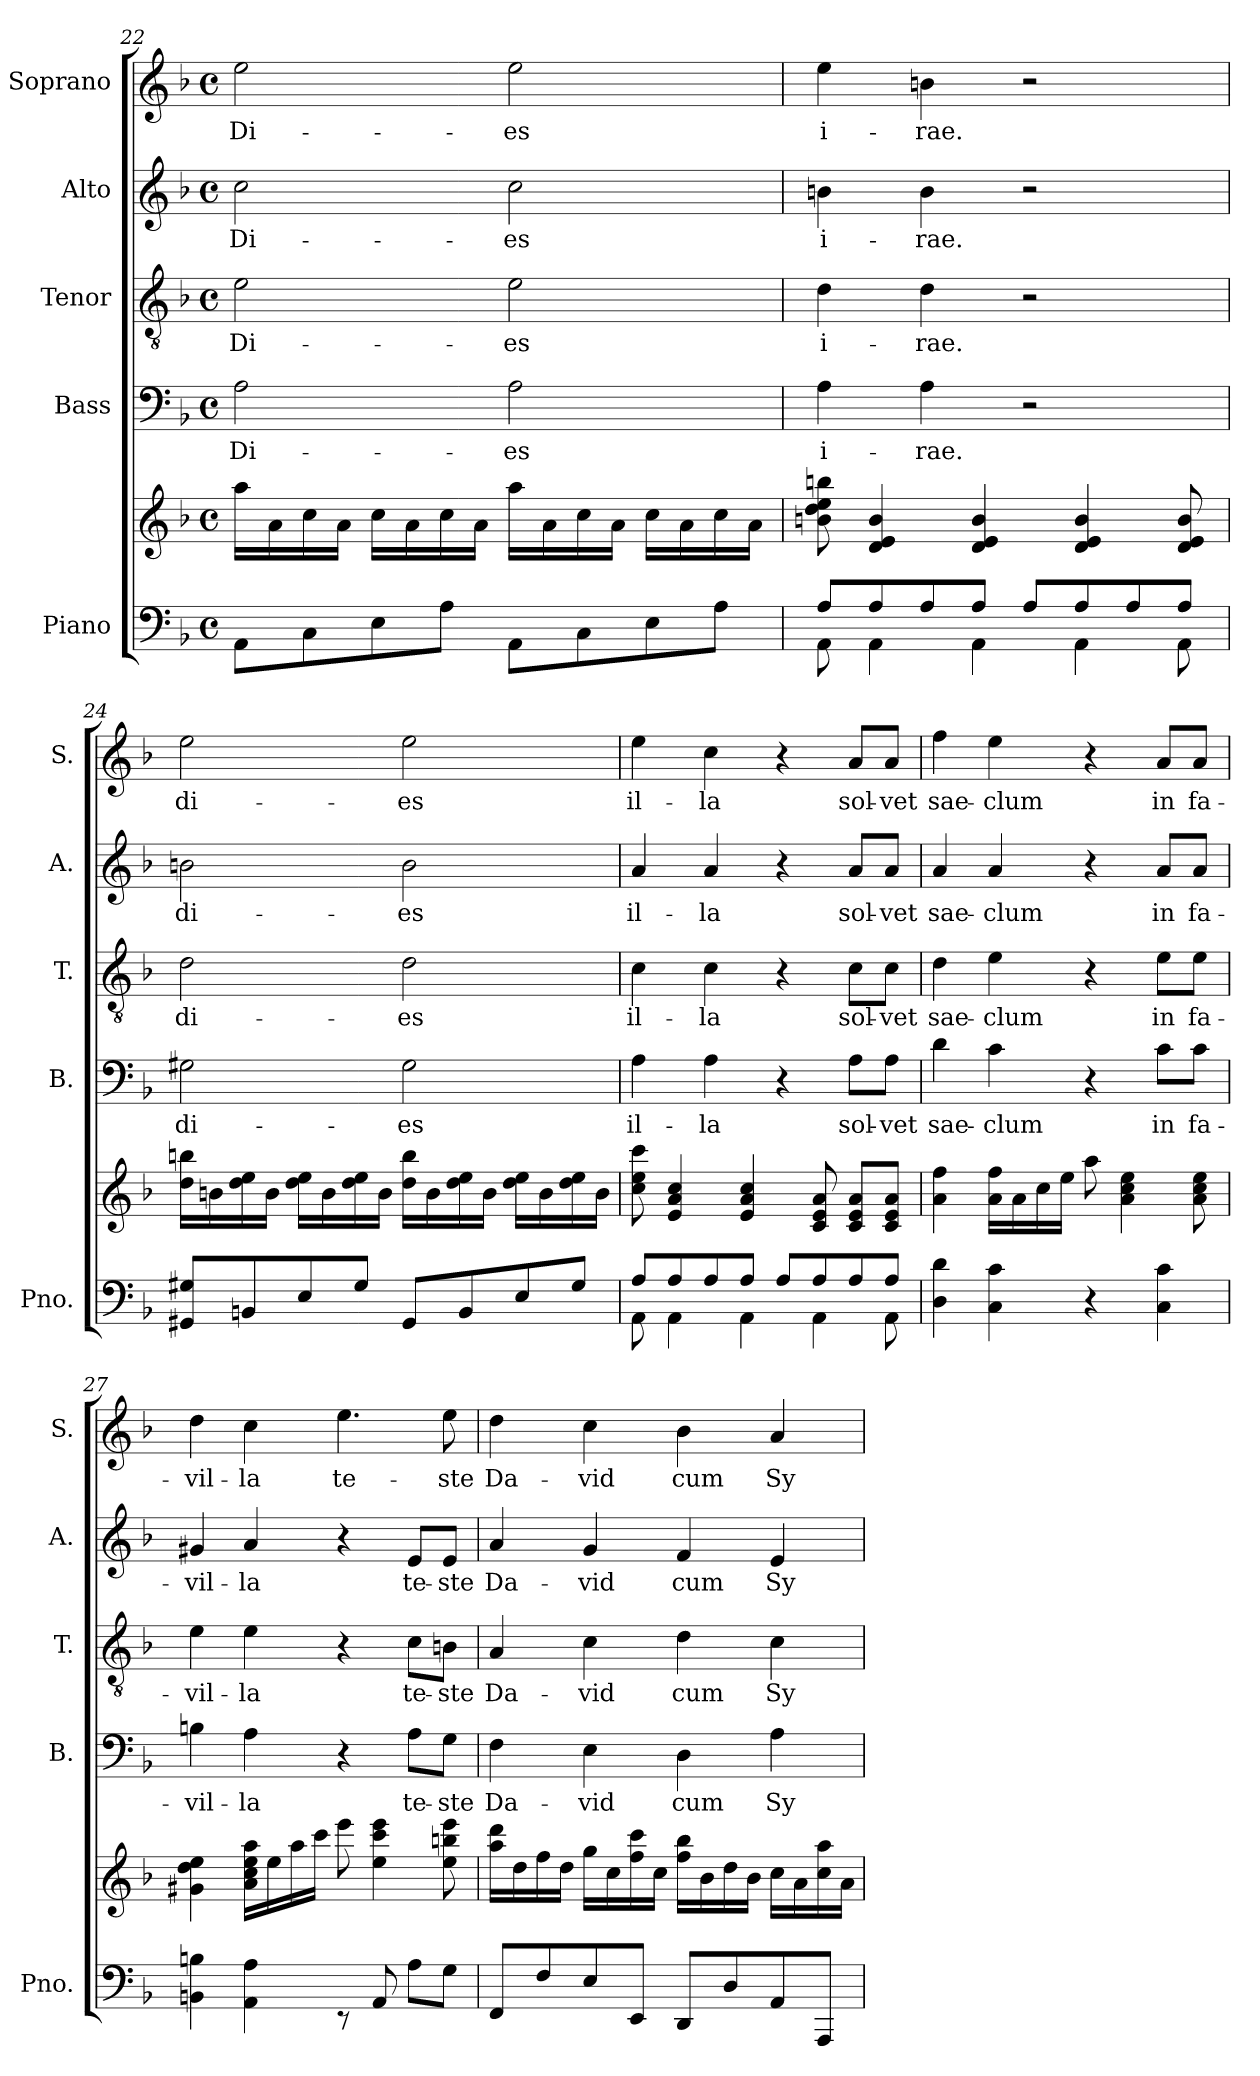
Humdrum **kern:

**kern	**kern	**kern	**text	**kern	**text	**kern	**text	**kern	**text
*part5	*part5	*part4	*part4	*part3	*part3	*part2	*part2	*part1	*part1
*staff6	*staff5	*staff4	*staff4	*staff3	*staff3	*staff2	*staff2	*staff1	*staff1
*I"Piano	*	*I"Bass	*	*I"Tenor	*	*I"Alto	*	*I"Soprano	*
*I'Pno.	*	*I'B.	*	*I'T.	*	*I'A.	*	*I'S.	*
*clefF4	*clefG2	*clefF4	*	*clefGv2	*	*clefG2	*	*clefG2	*
*k[b-]	*k[b-]	*k[b-]	*	*k[b-]	*	*k[b-]	*	*k[b-]	*
*F:	*F:	*F:	*	*F:	*	*F:	*	*F:	*
*M4/4	*M4/4	*M4/4	*	*M4/4	*	*M4/4	*	*M4/4	*
*met(c)	*met(c)	*met(c)	*	*met(c)	*	*met(c)	*	*met(c)	*
=22	=22	=22	=22	=22	=22	=22	=22	=22	=22
!	!	!	!LO:LY:b	!	!LO:LY:b	!	!LO:LY:b	!	!LO:LY:b
8AA\L	16aa\LL	2A\	Di-	2e\	Di-	2cc\	Di-	2ee\	Di-
.	16a\	.	.	.	.	.	.	.	.
8C\	16cc\	.	.	.	.	.	.	.	.
.	16a\JJ	.	.	.	.	.	.	.	.
8E\	16cc\LL	.	.	.	.	.	.	.	.
.	16a\	.	.	.	.	.	.	.	.
8A\J	16cc\	.	.	.	.	.	.	.	.
.	16a\JJ	.	.	.	.	.	.	.	.
!	!	!	!LO:LY:b	!	!LO:LY:b	!	!LO:LY:b	!	!LO:LY:b
8AA\L	16aa\LL	2A\	-es	2e\	-es	2cc\	-es	2ee\	-es
.	16a\	.	.	.	.	.	.	.	.
8C\	16cc\	.	.	.	.	.	.	.	.
.	16a\JJ	.	.	.	.	.	.	.	.
8E\	16cc\LL	.	.	.	.	.	.	.	.
.	16a\	.	.	.	.	.	.	.	.
8A\J	16cc\	.	.	.	.	.	.	.	.
.	16a\JJ	.	.	.	.	.	.	.	.
!!LO:LB:g=z
=23	=23	=23	=23	=23	=23	=23	=23	=23	=23
*^	*	*	*	*	*	*	*	*	*
!	!	!	!	!LO:LY:b	!	!LO:LY:b	!	!LO:LY:b	!	!LO:LY:b
8A/L	8AA\	8bn\ 8dd\ 8ee\ 8bbn\	4A\	i-	4d\	i-	4bn\	i-	4ee\	i-
8A/	4AA\	4d/ 4e/ 4b/	.	.	.	.	.	.	.	.
!	!	!	!	!LO:LY:b	!	!LO:LY:b	!	!LO:LY:b	!	!LO:LY:b
8A/	.	.	4A\	-rae.	4d\	-rae.	4b\	-rae.	4bn\	-rae.
8A/J	4AA\	4d/ 4e/ 4b/	.	.	.	.	.	.	.	.
8A/L	.	.	2r	.	2r	.	2r	.	2r	.
8A/	4AA\	4d/ 4e/ 4b/	.	.	.	.	.	.	.	.
8A/	.	.	.	.	.	.	.	.	.	.
8A/J	8AA\	8d/ 8e/ 8b/	.	.	.	.	.	.	.	.
=24	=24	=24	=24	=24	=24	=24	=24	=24	=24	=24
!	!	!	!	!LO:LY:b	!	!LO:LY:b	!	!LO:LY:b	!	!LO:LY:b
*v	*v	*	*	*	*	*	*	*	*	*
8GG#X/ 8G#X/L	16dd\ 16bbn\LL	2G#X\	di-	2d\	di-	2bn\	di-	2ee\	di-
.	16bn\	.	.	.	.	.	.	.	.
8BBn/	16dd\ 16ee\	.	.	.	.	.	.	.	.
.	16b\JJ	.	.	.	.	.	.	.	.
8E/	16dd\ 16ee\LL	.	.	.	.	.	.	.	.
.	16b\	.	.	.	.	.	.	.	.
8G#/J	16dd\ 16ee\	.	.	.	.	.	.	.	.
.	16b\JJ	.	.	.	.	.	.	.	.
!	!	!	!LO:LY:b	!	!LO:LY:b	!	!LO:LY:b	!	!LO:LY:b
8GG#/L	16dd\ 16bb\LL	2G#\	-es	2d\	-es	2b\	-es	2ee\	-es
.	16b\	.	.	.	.	.	.	.	.
8BB/	16dd\ 16ee\	.	.	.	.	.	.	.	.
.	16b\JJ	.	.	.	.	.	.	.	.
8E/	16dd\ 16ee\LL	.	.	.	.	.	.	.	.
.	16b\	.	.	.	.	.	.	.	.
8G#/J	16dd\ 16ee\	.	.	.	.	.	.	.	.
.	16b\JJ	.	.	.	.	.	.	.	.
=25	=25	=25	=25	=25	=25	=25	=25	=25	=25
*^	*	*	*	*	*	*	*	*	*
!	!	!	!	!LO:LY:b	!	!LO:LY:b	!	!LO:LY:b	!	!LO:LY:b
8A/L	8AA\	8cc\ 8ee\ 8ccc\	4A\	il-	4c\	il-	4a/	il-	4ee\	il-
8A/	4AA\	4e/ 4a/ 4cc/	.	.	.	.	.	.	.	.
!	!	!	!	!LO:LY:b	!	!LO:LY:b	!	!LO:LY:b	!	!LO:LY:b
8A/	.	.	4A\	-la	4c\	-la	4a/	-la	4cc\	-la
8A/J	4AA\	4e/ 4a/ 4cc/	.	.	.	.	.	.	.	.
8A/L	.	.	4r	.	4r	.	4r	.	4r	.
8A/	4AA\	8c/ 8e/ 8a/	.	.	.	.	.	.	.	.
!	!	!	!	!LO:LY:b	!	!LO:LY:b	!	!LO:LY:b	!	!LO:LY:b
8A/	.	8c/ 8e/ 8a/L	8A\L	sol-	8c\L	sol-	8a/L	sol-	8a/L	sol-
!	!	!	!	!LO:LY:b	!	!LO:LY:b	!	!LO:LY:b	!	!LO:LY:b
8A/J	8AA\	8c/ 8e/ 8a/J	8A\J	-vet	8c\J	-vet	8a/J	-vet	8a/J	-vet
=26	=26	=26	=26	=26	=26	=26	=26	=26	=26	=26
!	!	!	!	!LO:LY:b	!	!LO:LY:b	!	!LO:LY:b	!	!LO:LY:b
*v	*v	*	*	*	*	*	*	*	*	*
4D\ 4d\	4a\ 4ff\	4d\	sae-	4d\	sae-	4a/	sae-	4ff\	sae-
!	!	!	!LO:LY:b	!	!LO:LY:b	!	!LO:LY:b	!	!LO:LY:b
4C\ 4c\	16a\ 16ff\LL	4c\	-clum	4e\	-clum	4a/	-clum	4ee\	-clum
.	16a\	.	.	.	.	.	.	.	.
.	16cc\	.	.	.	.	.	.	.	.
.	16ee\JJ	.	.	.	.	.	.	.	.
4r	8aa\	4r	.	4r	.	4r	.	4r	.
.	4a\ 4cc\ 4ee\	.	.	.	.	.	.	.	.
!	!	!	!LO:LY:b	!	!LO:LY:b	!	!LO:LY:b	!	!LO:LY:b
4C\ 4c\	.	8c\L	in	8e\L	in	8a/L	in	8a/L	in
!	!	!	!LO:LY:b	!	!LO:LY:b	!	!LO:LY:b	!	!LO:LY:b
.	8a\ 8cc\ 8ee\	8c\J	fa-	8e\J	fa-	8a/J	fa-	8a/J	fa-
!!LO:PB:g=z
=27	=27	=27	=27	=27	=27	=27	=27	=27	=27
!	!	!	!LO:LY:b	!	!LO:LY:b	!	!LO:LY:b	!	!LO:LY:b
4BBn\ 4Bn\	4g#X\ 4dd\ 4ee\	4Bn\	-vil-	4e\	-vil-	4g#X/	-vil-	4dd\	-vil-
!	!	!	!LO:LY:b	!	!LO:LY:b	!	!LO:LY:b	!	!LO:LY:b
4AA\ 4A\	16a\ 16cc\ 16ee\ 16aa\LL	4A\	-la	4e\	-la	4a/	-la	4cc\	-la
.	16ee\	.	.	.	.	.	.	.	.
.	16aa\	.	.	.	.	.	.	.	.
.	16ccc\JJ	.	.	.	.	.	.	.	.
!	!	!	!	!	!	!	!	!	!LO:LY:b
8rEE	8eee\	4r	.	4r	.	4r	.	4.ee\	te-
8AA/	4ee\ 4ccc\ 4eee\	.	.	.	.	.	.	.	.
!	!	!	!LO:LY:b	!	!LO:LY:b	!	!LO:LY:b	!	!
8A\L	.	8A\L	te-	8c\L	te-	8e/L	te-	.	.
!	!	!	!LO:LY:b	!	!LO:LY:b	!	!LO:LY:b	!	!LO:LY:b
8G\J	8ee\ 8bbn\ 8eee\	8G\J	-ste	8Bn\J	-ste	8e/J	-ste	8ee\	-ste
=28	=28	=28	=28	=28	=28	=28	=28	=28	=28
!	!	!	!LO:LY:b	!	!LO:LY:b	!	!LO:LY:b	!	!LO:LY:b
8FF/L	16aa\ 16ddd\LL	4F\	Da-	4A/	Da-	4a/	Da-	4dd\	Da-
.	16dd\	.	.	.	.	.	.	.	.
8F/	16ff\	.	.	.	.	.	.	.	.
.	16dd\JJ	.	.	.	.	.	.	.	.
!	!	!	!LO:LY:b	!	!LO:LY:b	!	!LO:LY:b	!	!LO:LY:b
8E/	16gg\LL	4E\	-vid	4c\	-vid	4g/	-vid	4cc\	-vid
.	16cc\	.	.	.	.	.	.	.	.
8EE/J	16ff\ 16ccc\	.	.	.	.	.	.	.	.
.	16cc\JJ	.	.	.	.	.	.	.	.
!	!	!	!LO:LY:b	!	!LO:LY:b	!	!LO:LY:b	!	!LO:LY:b
8DD/L	16ff\ 16bb-\LL	4D\	cum	4d\	cum	4f/	cum	4b-\	cum
.	16b-\	.	.	.	.	.	.	.	.
8D/	16dd\	.	.	.	.	.	.	.	.
.	16b-\JJ	.	.	.	.	.	.	.	.
!	!	!	!LO:LY:b	!	!LO:LY:b	!	!LO:LY:b	!	!LO:LY:b
8AA/	16cc\LL	4A\	Sy-	4c\	Sy-	4e/	Sy-	4a/	Sy-
.	16a\	.	.	.	.	.	.	.	.
8AAA/J	16cc\ 16aa\	.	.	.	.	.	.	.	.
.	16a\JJ	.	.	.	.	.	.	.	.
=	=	=	=	=	=	=	=	=	=
*-	*-	*-	*-	*-	*-	*-	*-	*-	*-
